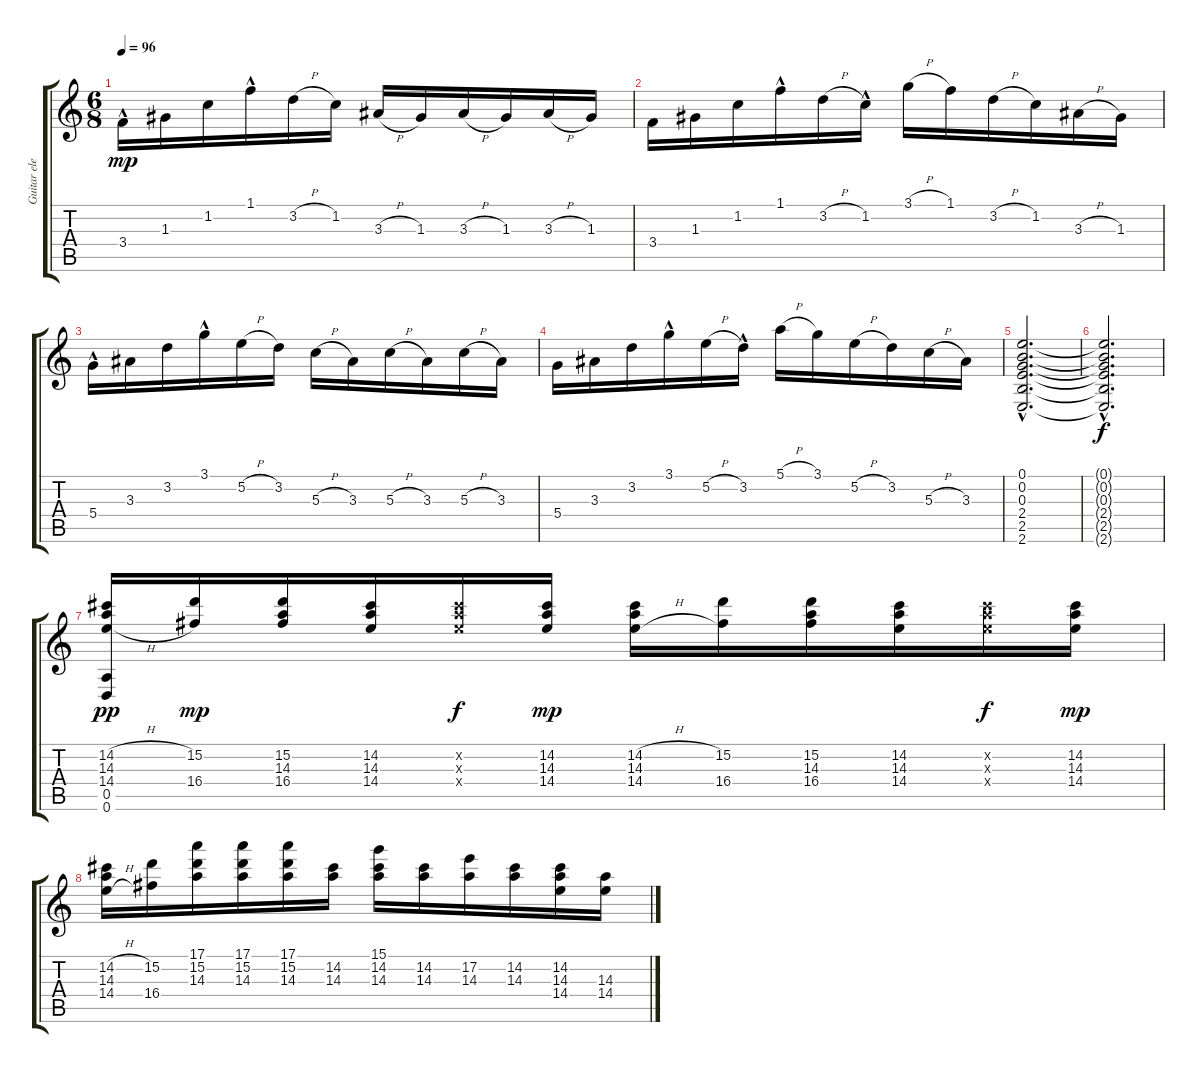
\track ("Guitar elec 2" "Guitar ele") {instrument electricguitarclean}
\staff {score tabs}
\tuning (E4 B3 G3 D3 A2 D2) {hide}
\ts (6 8)
\tempo 96
\clef g2
\ks c
3.4{hac}.16{dy mp} 1.3.16 1.2.16 1.1{hac}.16 3.2{h}.16 1.2.16 3.3{h}.16 1.3.16 3.3{h}.16 1.3.16 3.3{h}.16 1.3.16 |
3.4.16 1.3.16 1.2.16 1.1{hac}.16 3.2{h}.16 1.2{hac}.16 3.1{h}.16 1.1.16 3.2{h}.16 1.2.16 3.3{h}.16 1.3.16 |
5.4{hac}.16 3.3.16 3.2.16 3.1{hac}.16 5.2{h}.16 3.2.16 5.3{h}.16 3.3.16 5.3{h}.16 3.3.16 5.3{h}.16 3.3.16 |
5.4.16 3.3.16 3.2.16 3.1{hac}.16 5.2{h}.16 3.2{hac}.16 5.1{h}.16 3.1.16 5.2{h}.16 3.2.16 5.3{h}.16 3.3.16 |
(0.1{hac} 0.2{hac} 0.3{hac} 2.4{hac} 2.5{hac} 2.6{hac}).2{d} |
(0.1{hac t} 0.2{hac t} 0.3{hac t} 2.4{hac t} 2.5{hac t} 2.6{hac t}).2{d dy f} |
(14.2{h} 14.3 14.4{h} 0.5 0.6).16{dy pp} (15.2 16.4).16{dy mp} (15.2 14.3 16.4).16 (14.2 14.3 14.4).16 (14.2{x} 14.3{x} 14.4{x}).16{dy f} (14.2 14.3 14.4).16{dy mp} (14.2{h} 14.3 14.4{h}).16 (15.2 16.4).16 (15.2 14.3 16.4).16 (14.2 14.3 14.4).16 (14.2{x} 14.3{x} 14.4{x}).16{dy f} (14.2 14.3 14.4).16{dy mp} |
(14.2{h} 14.3 14.4{h}).16 (15.2 16.4).16 (17.1 15.2 14.3).16 (17.1 15.2 14.3).16 (17.1 15.2 14.3).16 (14.2 14.3).16 (15.1 14.2 14.3).16 (14.2 14.3).16 (17.2 14.3).16 (14.2 14.3).16 (14.2 14.3 14.4).16 (14.3 14.4).16
